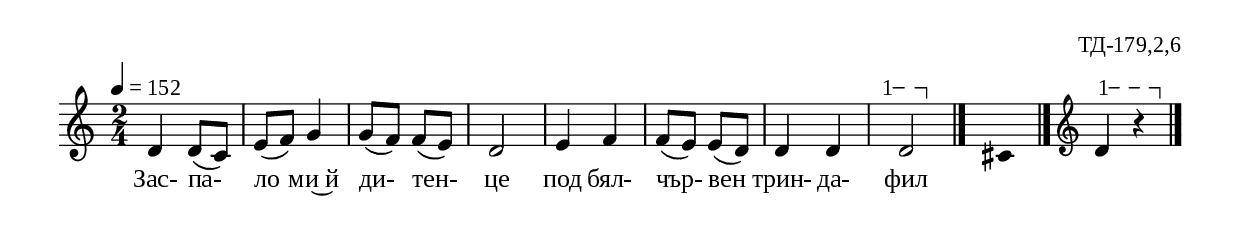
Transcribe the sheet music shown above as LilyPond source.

%{
laz_179_2_06
%}

\include "td-preamble.ly"

\score {
\relative c' {
 \tempo 4 = 152
 \time 2/4
d4 d8( c) | e( f) g4 | g8( f) f( e) | d2 | e4 f | f8( e) e( d) | d4 d|
\varA
\set Score.measureLength = #(ly:make-moment 3 4)
 s4\startTextSpan d2\stopTextSpan
 \set Score.measureLength = #(ly:make-moment 2 4)
 \bar "|." 
 s4 \fixB cis \fixC
 \bar "|." 
 \endm
\varA
d4\startTextSpan r\stopTextSpan
 \bar "|." 
}
\addlyrics { Зас- па- ло ми~й ди- тен- це под бял- чър- вен трин- да- фил }
%
\layout {
  indent = #0
  line-width = 190\mm
  ragged-right=##f
}
%
\midi { 
	\context {
		\Score
		tempoWholesPerMinute = #(ly:make-moment 152 4)
		}
	}
}
%
\header{
  opus = "ТД-179,2,6"
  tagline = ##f
}


